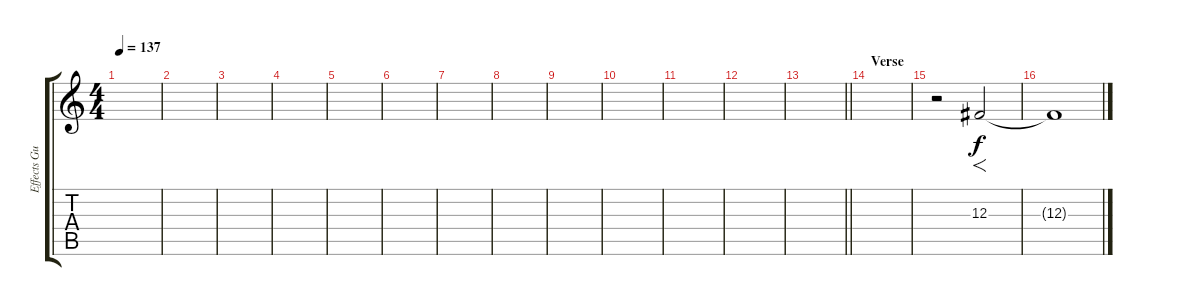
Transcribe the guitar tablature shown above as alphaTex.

\track ("Effects Guitar" "Effects Gu") {instrument pad2warm}
\staff {score tabs}
\tuning (Eb4 Bb3 Gb3 Db3 Ab2 Eb2) {hide}
\ts (4 4)
\tempo 137
\clef g2
\ks c
|
|
|
|
|
|
|
|
|
|
|
|
\barLineRight lightlight
|
\section ("" "Verse")
|
r.2 12.3.2{f} |
12.3{t}.1
